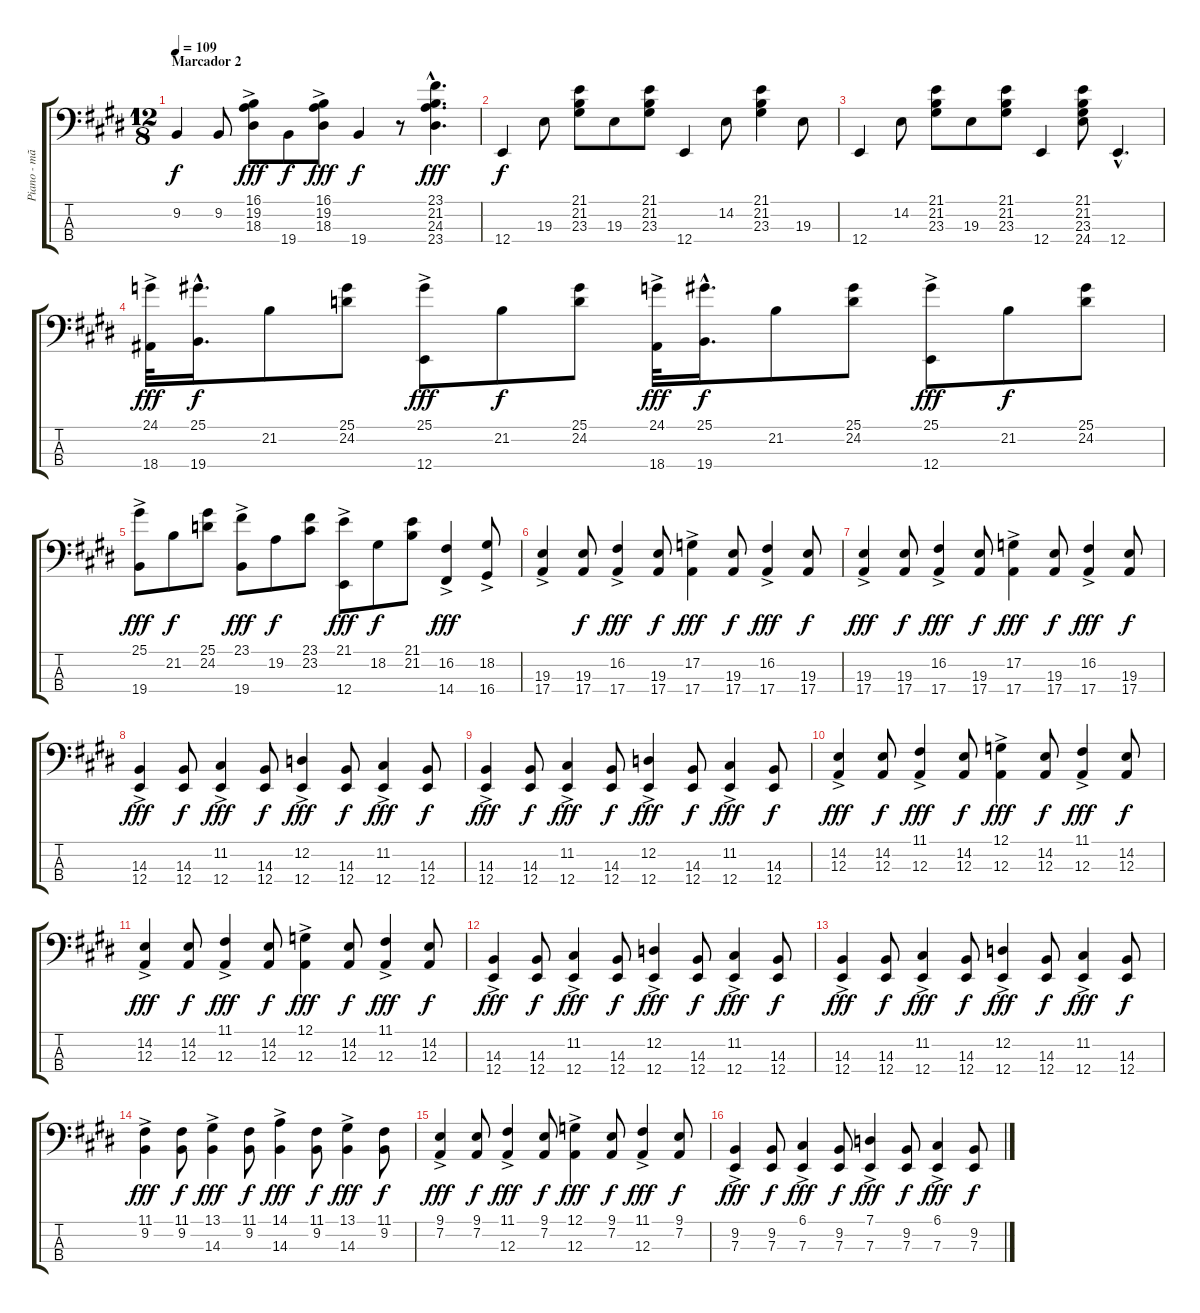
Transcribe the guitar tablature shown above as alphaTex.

\track ("Piano - mão esquerda" "Piano - mã") {instrument acousticgrandpiano}
\staff {score tabs}
\tuning (G2 D2 A1 E1) {hide}
\ts (12 8)
\section ("" "Marcador 2")
\tempo 109
\clef f4
\ks e
9.2.4{dy f} 9.2.8 (16.1{ac} 19.2 18.3).8{dy fff} 19.4.8{dy f} (16.1{ac} 19.2 18.3).8{dy fff} 19.4.4{dy f} r.8 (23.1{hac} 21.2{hac} 24.3{hac} 23.4{hac}).4{d dy fff} |
12.4.4{dy f} 19.3.8 (21.1 21.2 23.3).8 19.3.8 (21.1 21.2 23.3).8 12.4.4 14.2.8 (21.1 21.2 23.3).4 19.3.8 |
12.4.4 14.2.8 (21.1 21.2 23.3).8 19.3.8 (21.1 21.2 23.3).8 12.4.4 (21.1 21.2 23.3 24.4).8 12.4{hac}.4{d} |
(24.1{ac} 18.4).32{dy fff} (25.1{hac} 19.4{hac}).16{d dy f} 21.2.8 (25.1 24.2).8 (25.1{ac} 12.4).8{dy fff} 21.2.8{dy f} (25.1 24.2).8 (24.1{ac} 18.4).32{dy fff} (25.1{hac} 19.4{hac}).16{d dy f} 21.2.8 (25.1 24.2).8 (25.1{ac} 12.4).8{dy fff} 21.2.8{dy f} (25.1 24.2).8 |
(25.1{ac} 19.4).8{dy fff} 21.2.8{dy f} (25.1 24.2).8 (23.1{ac} 19.4).8{dy fff} 19.2.8{dy f} (23.1 23.2).8 (21.1{ac} 12.4).8{dy fff} 18.2.8{dy f} (21.1 21.2).8 (16.2 14.4{ac}).4{dy fff} (18.2 16.4{ac}).8 |
(19.3{ac} 17.4).4 (19.3 17.4).8{dy f} (16.2{ac} 17.4).4{dy fff} (19.3 17.4).8{dy f} (17.2{ac} 17.4).4{dy fff} (19.3 17.4).8{dy f} (16.2{ac} 17.4).4{dy fff} (19.3 17.4).8{dy f} |
(19.3{ac} 17.4).4{dy fff} (19.3 17.4).8{dy f} (16.2{ac} 17.4).4{dy fff} (19.3 17.4).8{dy f} (17.2{ac} 17.4).4{dy fff} (19.3 17.4).8{dy f} (16.2{ac} 17.4).4{dy fff} (19.3 17.4).8{dy f} |
(14.3{ac} 12.4).4{dy fff} (14.3 12.4).8{dy f} (11.2{ac} 12.4).4{dy fff} (14.3 12.4).8{dy f} (12.2{ac} 12.4).4{dy fff} (14.3 12.4).8{dy f} (11.2{ac} 12.4).4{dy fff} (14.3 12.4).8{dy f} |
(14.3{ac} 12.4).4{dy fff} (14.3 12.4).8{dy f} (11.2{ac} 12.4).4{dy fff} (14.3 12.4).8{dy f} (12.2{ac} 12.4).4{dy fff} (14.3 12.4).8{dy f} (11.2{ac} 12.4).4{dy fff} (14.3 12.4).8{dy f} |
(14.2{ac} 12.3).4{dy fff} (14.2 12.3).8{dy f} (11.1{ac} 12.3).4{dy fff} (14.2 12.3).8{dy f} (12.1{ac} 12.3).4{dy fff} (14.2 12.3).8{dy f} (11.1{ac} 12.3).4{dy fff} (14.2 12.3).8{dy f} |
(14.2{ac} 12.3).4{dy fff} (14.2 12.3).8{dy f} (11.1{ac} 12.3).4{dy fff} (14.2 12.3).8{dy f} (12.1{ac} 12.3).4{dy fff} (14.2 12.3).8{dy f} (11.1{ac} 12.3).4{dy fff} (14.2 12.3).8{dy f} |
(14.3{ac} 12.4).4{dy fff} (14.3 12.4).8{dy f} (11.2{ac} 12.4).4{dy fff} (14.3 12.4).8{dy f} (12.2{ac} 12.4).4{dy fff} (14.3 12.4).8{dy f} (11.2{ac} 12.4).4{dy fff} (14.3 12.4).8{dy f} |
(14.3{ac} 12.4).4{dy fff} (14.3 12.4).8{dy f} (11.2{ac} 12.4).4{dy fff} (14.3 12.4).8{dy f} (12.2{ac} 12.4).4{dy fff} (14.3 12.4).8{dy f} (11.2{ac} 12.4).4{dy fff} (14.3 12.4).8{dy f} |
(11.1{ac} 9.2).4{dy fff} (11.1 9.2).8{dy f} (13.1{ac} 14.3).4{dy fff} (11.1 9.2).8{dy f} (14.1{ac} 14.3).4{dy fff} (11.1 9.2).8{dy f} (13.1{ac} 14.3).4{dy fff} (11.1 9.2).8{dy f} |
(9.1{ac} 7.2).4{dy fff} (9.1 7.2).8{dy f} (11.1{ac} 12.3).4{dy fff} (9.1 7.2).8{dy f} (12.1{ac} 12.3).4{dy fff} (9.1 7.2).8{dy f} (11.1{ac} 12.3).4{dy fff} (9.1 7.2).8{dy f} |
(9.2{ac} 7.3).4{dy fff} (9.2 7.3).8{dy f} (6.1{ac} 7.3).4{dy fff} (9.2 7.3).8{dy f} (7.1{ac} 7.3).4{dy fff} (9.2 7.3).8{dy f} (6.1{ac} 7.3).4{dy fff} (9.2 7.3).8{dy f}
